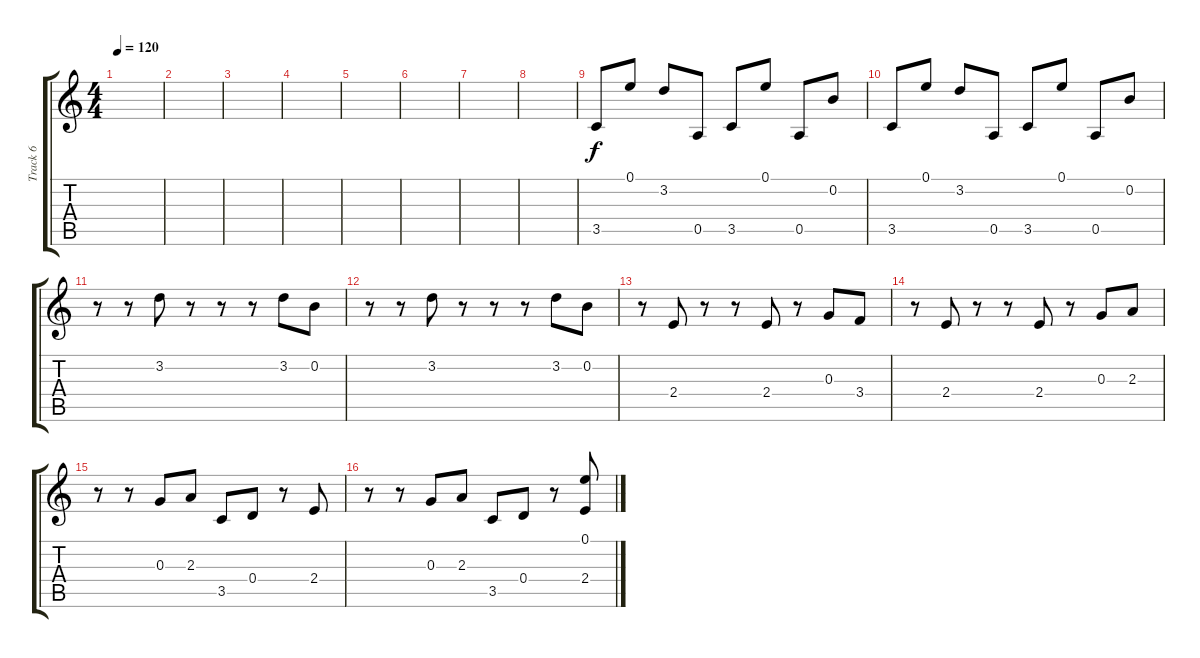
\track ("Track 6" "Track 6") {instrument flute}
\staff {score tabs}
\tuning (E5 B4 G4 D4 A3 E3) {hide}
\ts (4 4)
\tempo 120
\clef g2
\ks c
|
|
|
|
|
|
|
|
3.5.8 0.1.8 3.2.8 0.5.8 3.5.8 0.1.8 0.5.8 0.2.8 |
3.5.8 0.1.8 3.2.8 0.5.8 3.5.8 0.1.8 0.5.8 0.2.8 |
r.8 r.8 3.2.8 r.8 r.8 r.8 3.2.8 0.2.8 |
r.8 r.8 3.2.8 r.8 r.8 r.8 3.2.8 0.2.8 |
r.8 2.4.8 r.8 r.8 2.4.8 r.8 0.3.8 3.4.8 |
r.8 2.4.8 r.8 r.8 2.4.8 r.8 0.3.8 2.3.8 |
r.8 r.8 0.3.8 2.3.8 3.5.8 0.4.8 r.8 2.4.8 |
r.8 r.8 0.3.8 2.3.8 3.5.8 0.4.8 r.8 (0.1 2.4).8
